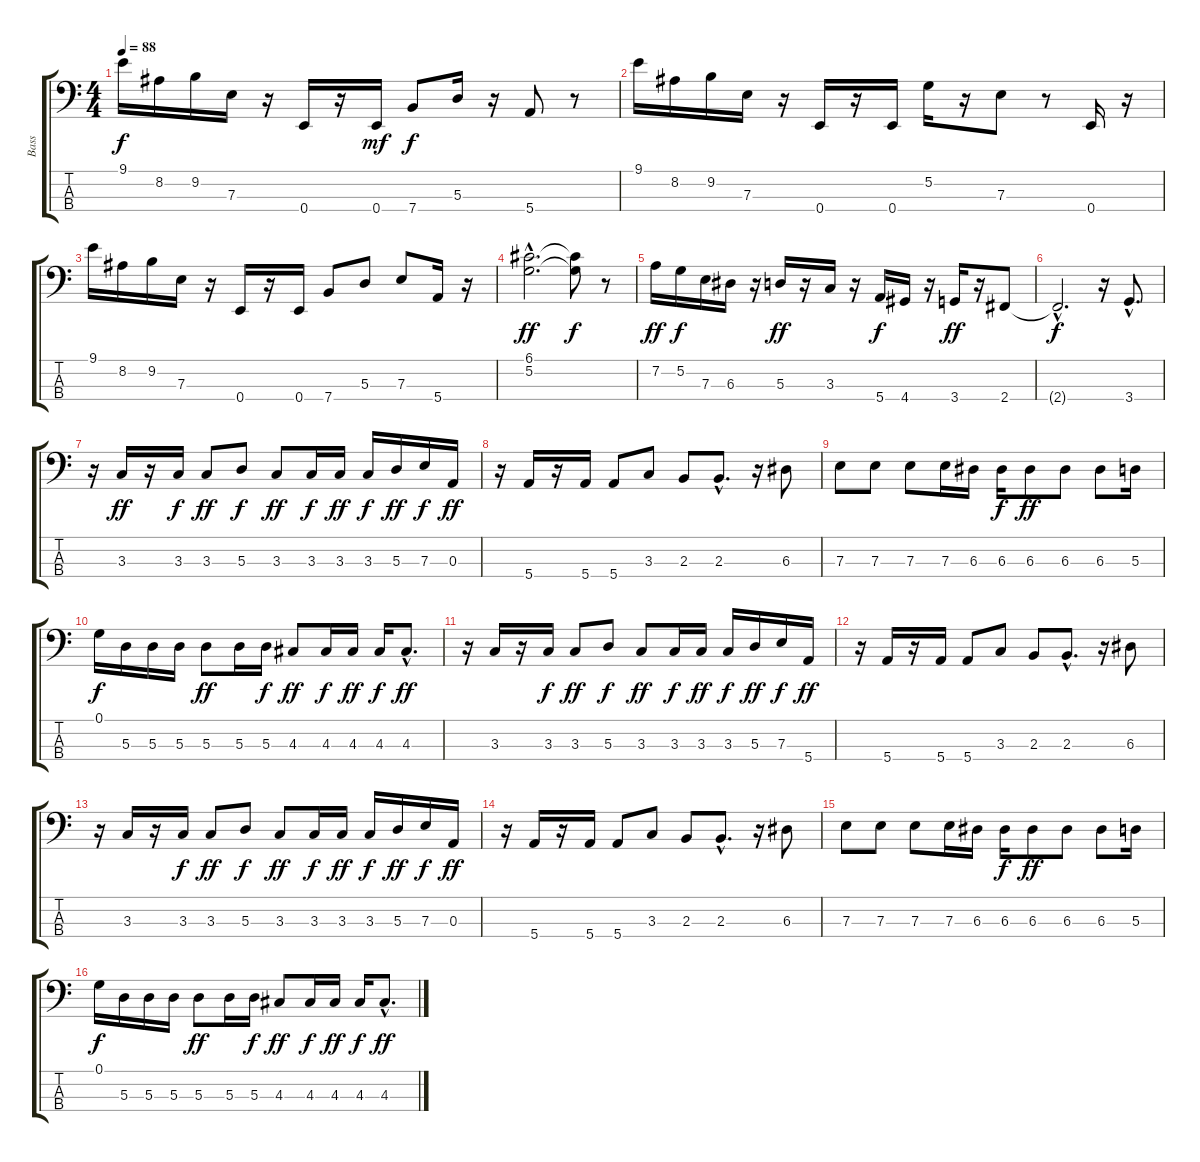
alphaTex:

\track ("Bass" "Bass") {instrument electricbassfinger}
\staff {score tabs}
\tuning (G2 D2 A1 E1) {hide}
\ts (4 4)
\tempo 88
\clef f4
\ks c
9.1.16{dy f} 8.2.16 9.2.16 7.3.16 r.16 0.4.16 r.16 0.4.16{dy mf} 7.4.8{dy f} 5.3.16 r.16 5.4.8 r.8 |
9.1.16 8.2.16 9.2.16 7.3.16 r.16 0.4.16 r.16 0.4.16 5.2.16 r.16 7.3.8 r.8 0.4.16 r.16 |
9.1.16 8.2.16 9.2.16 7.3.16 r.16 0.4.16 r.16 0.4.16 7.4.8 5.3.8 7.3.8 5.4.16 r.16 |
(6.1{hac} 5.2{hac}).2{d dy ff} (6.1{t} 5.2{t}).8{dy f} r.8 |
7.2.16{dy ff} 5.2.16{dy f} 7.3.16 6.3.16 r.16 5.3.16{dy ff} r.16 3.3.16 r.16 5.4.16{dy f} 4.4.16 r.16 3.4.16{dy ff} r.16 2.4.8 |
2.4{hac t}.2{d dy f} r.16 3.4{hac}.8{d} |
r.16 3.3.16{dy ff} r.16 3.3.16{dy f} 3.3.8{dy ff} 5.3.8{dy f} 3.3.8{dy ff} 3.3.16{dy f} 3.3.16{dy ff} 3.3.16{dy f} 5.3.16{dy ff} 7.3.16{dy f} 0.3.16{dy ff} |
r.16 5.4.16 r.16 5.4.16 5.4.8 3.3.8 2.3.8 2.3{hac}.8{d} r.16 6.3.8 |
7.3.8 7.3.8 7.3.8 7.3.16 6.3.16 6.3.16{dy f} 6.3.8{dy ff} 6.3.8 6.3.8 5.3.16 |
0.1.16{dy f} 5.3.16 5.3.16 5.3.16 5.3.8{dy ff} 5.3.16 5.3.16{dy f} 4.3.8{dy ff} 4.3.16{dy f} 4.3.16{dy ff} 4.3.16{dy f} 4.3{hac}.8{d dy ff} |
r.16 3.3.16 r.16 3.3.16{dy f} 3.3.8{dy ff} 5.3.8{dy f} 3.3.8{dy ff} 3.3.16{dy f} 3.3.16{dy ff} 3.3.16{dy f} 5.3.16{dy ff} 7.3.16{dy f} 5.4.16{dy ff} |
r.16 5.4.16 r.16 5.4.16 5.4.8 3.3.8 2.3.8 2.3{hac}.8{d} r.16 6.3.8 |
r.16 3.3.16 r.16 3.3.16{dy f} 3.3.8{dy ff} 5.3.8{dy f} 3.3.8{dy ff} 3.3.16{dy f} 3.3.16{dy ff} 3.3.16{dy f} 5.3.16{dy ff} 7.3.16{dy f} 0.3.16{dy ff} |
r.16 5.4.16 r.16 5.4.16 5.4.8 3.3.8 2.3.8 2.3{hac}.8{d} r.16 6.3.8 |
7.3.8 7.3.8 7.3.8 7.3.16 6.3.16 6.3.16{dy f} 6.3.8{dy ff} 6.3.8 6.3.8 5.3.16 |
0.1.16{dy f} 5.3.16 5.3.16 5.3.16 5.3.8{dy ff} 5.3.16 5.3.16{dy f} 4.3.8{dy ff} 4.3.16{dy f} 4.3.16{dy ff} 4.3.16{dy f} 4.3{hac}.8{d dy ff}
